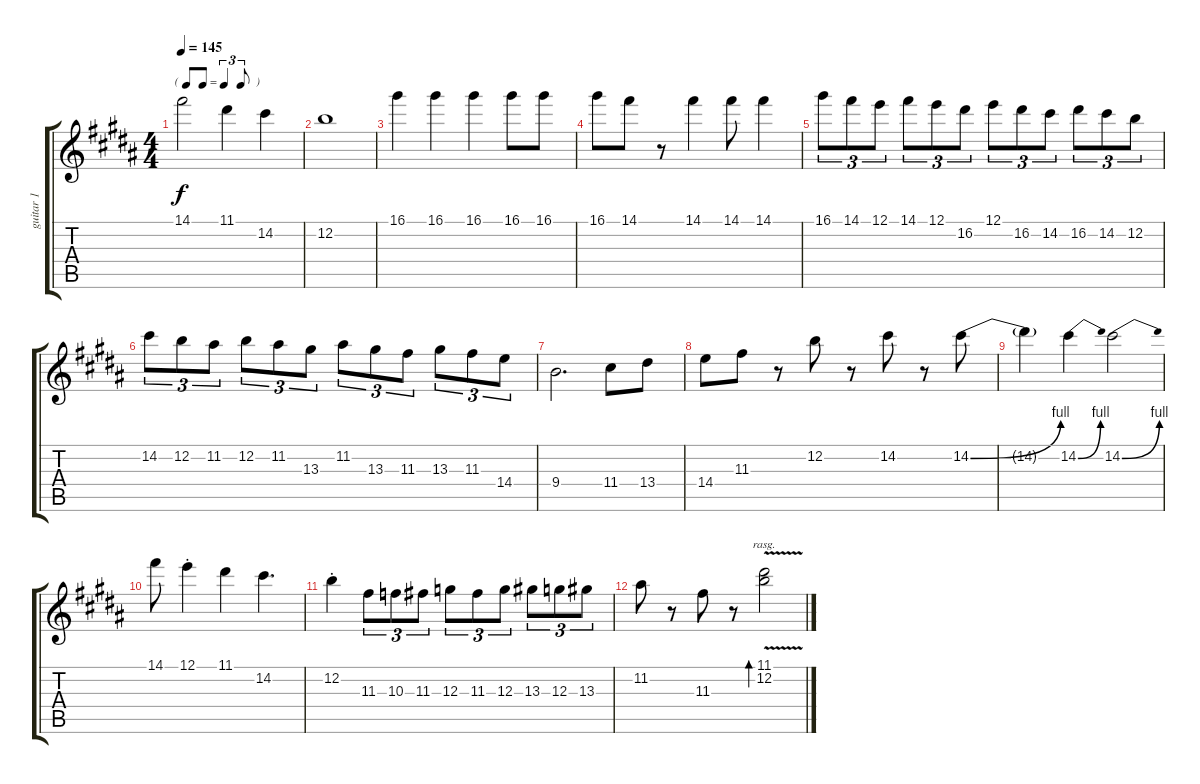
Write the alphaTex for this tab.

\track ("guitar 1" "guitar 1") {instrument overdrivenguitar}
\staff {score tabs}
\tuning (E4 B3 G3 D3 A2 E2) {hide}
\ts (4 4)
\tf triplet8th
\tempo 145
\clef g2
\ks b
14.1.2{dy f} 11.1.4 14.2.4 |
12.2.1 |
16.1.4 16.1.4 16.1.4 16.1.8 16.1.8 |
16.1.8 14.1.8 r.8 14.1.4 14.1.8 14.1.4 |
16.1.8{tu (3 2)} 14.1.8{tu (3 2)} 12.1.8{tu (3 2)} 14.1.8{tu (3 2)} 12.1.8{tu (3 2)} 16.2.8{tu (3 2)} 12.1.8{tu (3 2)} 16.2.8{tu (3 2)} 14.2.8{tu (3 2)} 16.2.8{tu (3 2)} 14.2.8{tu (3 2)} 12.2.8{tu (3 2)} |
14.2.8{tu (3 2)} 12.2.8{tu (3 2)} 11.2.8{tu (3 2)} 12.2.8{tu (3 2)} 11.2.8{tu (3 2)} 13.3.8{tu (3 2)} 11.2.8{tu (3 2)} 13.3.8{tu (3 2)} 11.3.8{tu (3 2)} 13.3.8{tu (3 2)} 11.3.8{tu (3 2)} 14.4.8{tu (3 2)} |
9.4.2{d} 11.4.8 13.4.8 |
14.4.8 11.3.8 r.8 12.2.8 r.8 14.2.8 r.8 14.2{be (bend 0 0 60 4)}.8 |
14.2{t}.4 14.2{be (bend 0 0 60 4)}.4 14.2{be (bend 0 0 60 4)}.2 |
14.1.8 12.1{st}.4 11.1.4 14.2.4{d} |
12.2{st}.4 11.3.8{tu (3 2)} 10.3.8{tu (3 2)} 11.3.8{tu (3 2)} 12.3.8{tu (3 2)} 11.3.8{tu (3 2)} 12.3.8{tu (3 2)} 13.3.8{tu (3 2)} 12.3.8{tu (3 2)} 13.3.8{tu (3 2)} |
11.2.8 r.8 11.3.8 r.8 (11.1{v} 12.2{v}).2{bd 480 rasg ii}
